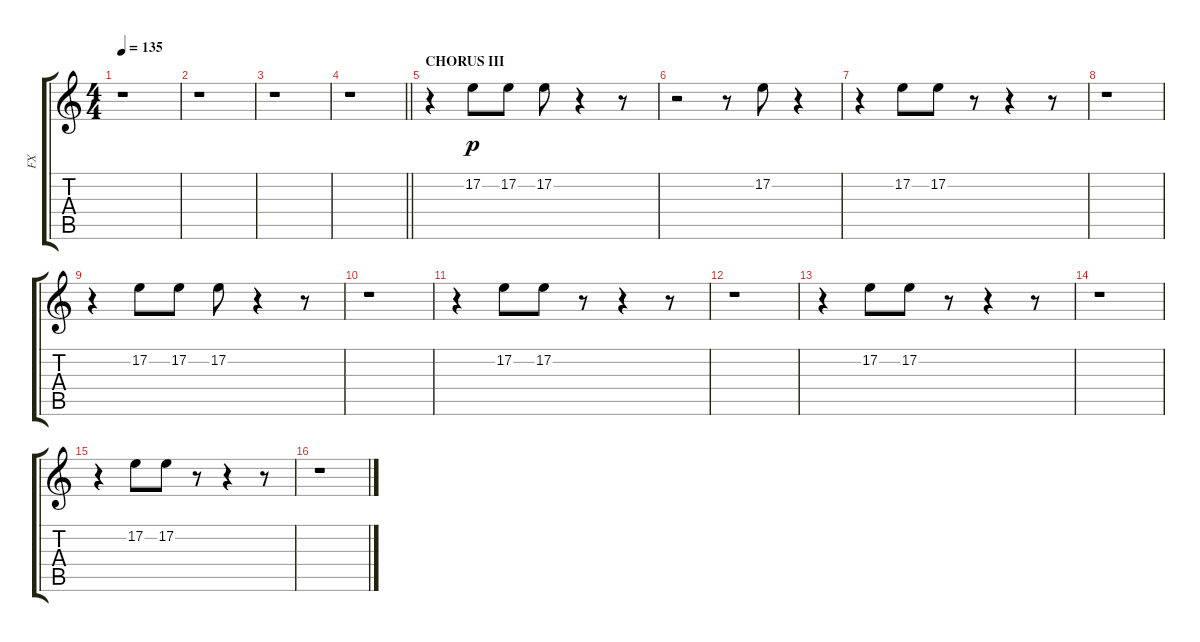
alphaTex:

\track ("FX" "FX") {instrument tremolostrings}
\staff {score tabs}
\tuning (E4 B3 G3 D3 A2 E2) {hide}
\ts (4 4)
\tempo 135
\clef g2
\ks c
r.1{dy p} |
r.1 |
r.1 |
\barLineRight lightlight
r.1 |
\section ("" "CHORUS III")
r.4 17.2.8 17.2.8 17.2.8 r.4 r.8 |
r.2 r.8 17.2.8 r.4 |
r.4 17.2.8 17.2.8 r.8 r.4 r.8 |
r.1 |
r.4 17.2.8 17.2.8 17.2.8 r.4 r.8 |
r.1 |
r.4 17.2.8 17.2.8 r.8 r.4 r.8 |
r.1 |
r.4 17.2.8 17.2.8 r.8 r.4 r.8 |
r.1 |
r.4 17.2.8 17.2.8 r.8 r.4 r.8 |
r.1
